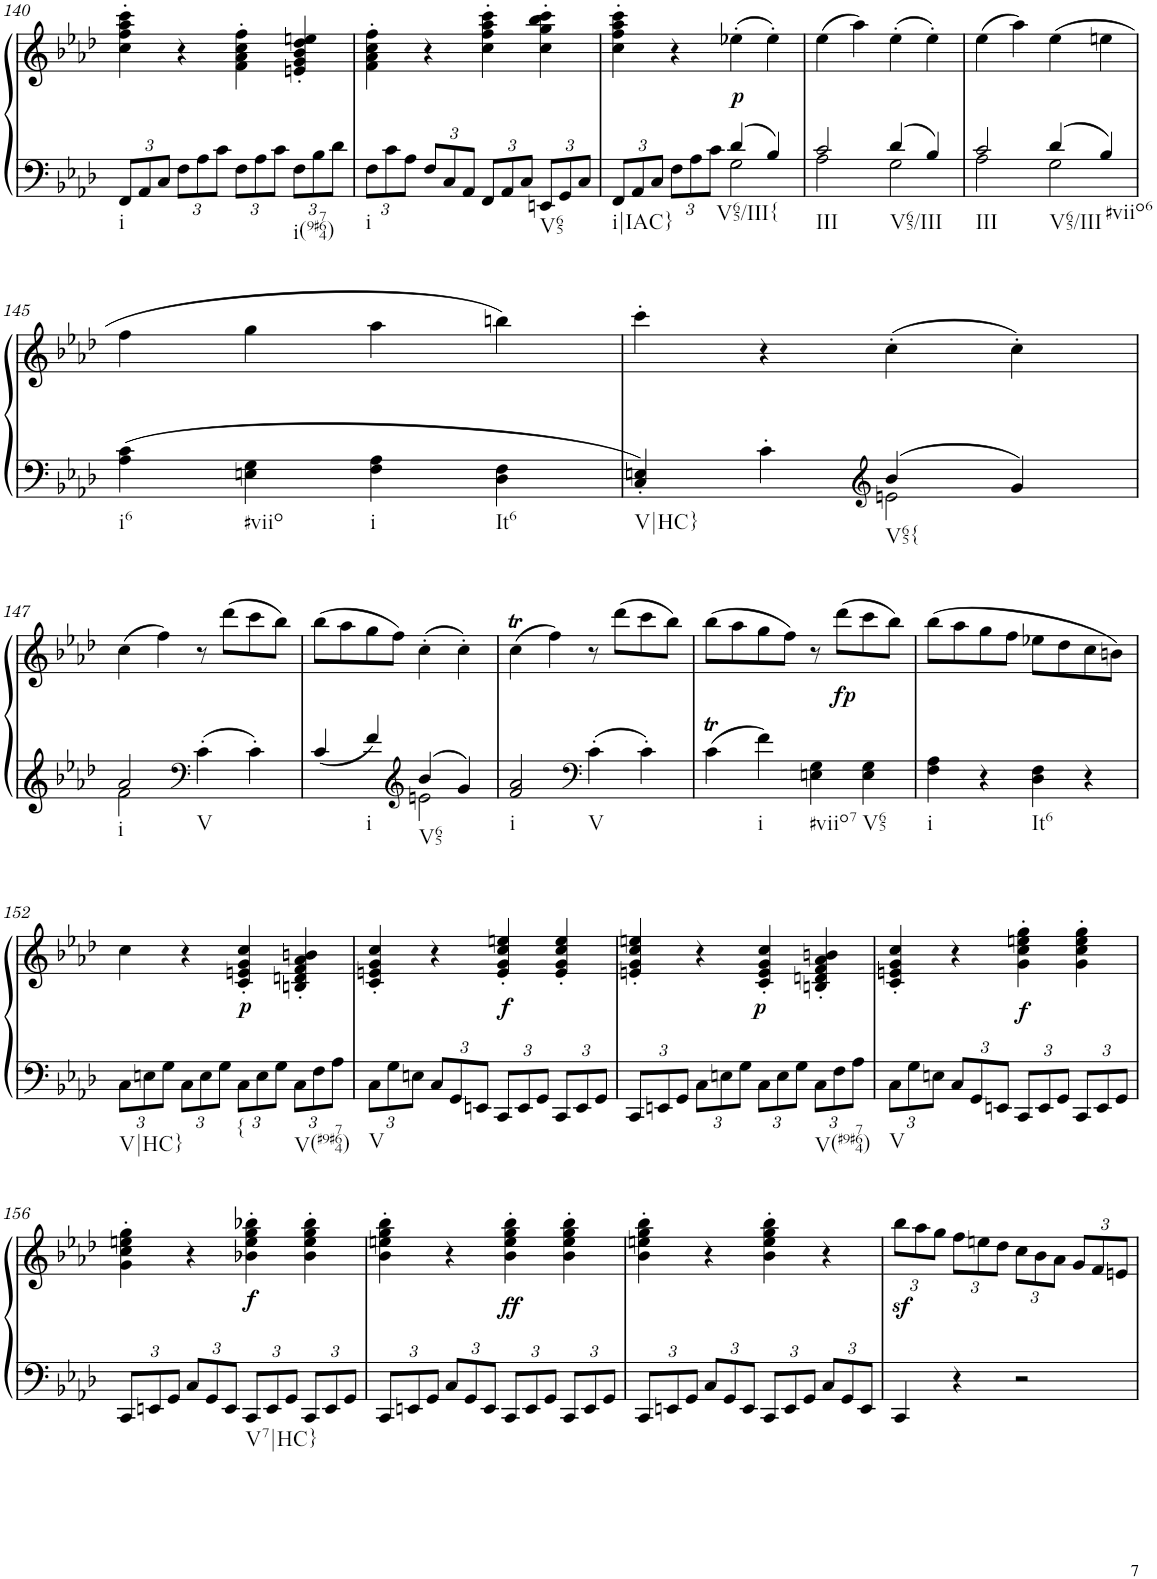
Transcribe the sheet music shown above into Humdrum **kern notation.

**kern	**kern	**dynam
*part1	*part1	*part1
*staff2	*staff1	*staff1/2
*I"Piano	*	*
*I'Pno.	*	*
!!LO:PB:g=z
*clefF4	*clefG2	*
*k[b-e-a-d-]	*k[b-e-a-d-]	*
*A-:	*A-:	*
*M2/2	*M2/2	*
*met(c|)	*met(c|)	*
*Xbrackettup	*	*
=140	=140	=140
!LO:TX:b:t=i	!	!
12FF/L	4cc\' 4ff\' 4aa-\' 4ccc\'	.
12AA-/	.	.
12C/J	.	.
12F\L	4r	.
12A-\	.	.
12c\J	.	.
12F\L	4f\' 4a-\' 4cc\' 4ff\'	.
12A-\	.	.
12c\J	.	.
!LO:TX:b:t=i(9#764)	!	!
12F\L	4en/' 4g/' 4b-/' 4dd-/' 4een/'	.
12B-\	.	.
12d-\J	.	.
=141	=141	=141
!LO:TX:b:t=i	!	!
12F\L	4f\' 4a-\' 4cc\' 4ff\'	.
12c\	.	.
12A-\J	.	.
12F/L	4r	.
12C/	.	.
12AA-/J	.	.
12FF/L	4cc\' 4ff\' 4aa-\' 4ccc\'	.
12AA-/	.	.
12C/J	.	.
!LO:TX:b:t=V65	!	!
12EEn/L	4cc\' 4gg\' 4bb-\' 4ccc\'	.
12GG/	.	.
12C/J	.	.
=142	=142	=142
*^	*	*
!LO:TX:b:t=i|IAC}	!	!	!
12FF/L	2ryy	4cc\' 4ff\' 4aa-\' 4ccc\'	.
12AA-/	.	.	.
12C/J	.	.	.
12F\L	.	4r	.
12A-\	.	.	.
12c\J	.	.	.
!LO:TX:b:t=V65/III{	!	!	!
!	!	!	!LO:DY:b
4d-/	2G\	(4ee-X'\	p
4B-/	.	4ee-'\)	.
=143	=143	=143	=143
!LO:TX:b:t=III	!	!	!
2c/	2A-\	(4ee-\	.
.	.	4aa-\)	.
!LO:TX:b:t=V65/III	!	!	!
4d-/	2G\	(4ee-'\	.
4B-/	.	4ee-'\)	.
=144	=144	=144	=144
!LO:TX:b:t=III	!	!	!
2c/	2A-\	(4ee-\	.
.	.	4aa-\)	.
!LO:TX:b:t=V65/III	!	!	!
4d-/	2G\	(4ee-\	.
!LO:TX:b:t=#viio6	!	!	!
4B-/	.	4een\	.
*v	*v	*	*
!!LO:LB:g=z
=145	=145	=145
!LO:TX:b:t=i6	!	!
4A-\ 4c\	4ff\	.
!LO:TX:b:t=#viio	!	!
4En\ 4G\	4gg\	.
!LO:TX:b:t=i	!	!
4F\ 4A-\	4aa-\	.
!LO:TX:b:t=It6	!	!
4D-\ 4F\	4bbn\)	.
=146	=146	=146
*^	*	*
!LO:TX:b:t=V|HC}	!	!	!
4C/' 4En/'	2ryy	4ccc'\	.
4c'\	.	4r	.
*clefG2	*	*	*
!LO:TX:b:t=V65{	!	!	!
4b-/	2en\	(4cc'\	.
4g/	.	4cc'\)	.
!!LO:LB:g=z
=147	=147	=147	=147
!LO:TX:b:t=i	!	!	!
2a-/	2f\	(4cc\	.
.	.	4ff\)	.
*clefF4	*	*	*
!LO:TX:b:t=V	!	!	!
4c'>\	2ryy	8r	.
.	.	(8ddd-\L	.
4c'>\	.	8ccc\	.
.	.	8bb-\J)	.
=148	=148	=148	=148
4c/	2ryy	(8bb-\L	.
.	.	8aa-\	.
!LO:TX:b:t=i	!	!	!
4f/	.	8gg\	.
.	.	8ff\J)	.
*clefG2	*	*	*
!LO:TX:b:t=V65	!	!	!
4b-/	2en\	(4cc'\	.
4g/	.	4cc'\)	.
*v	*v	*	*
=149	=149	=149
!LO:TX:b:t=i	!	!
2f/ 2a-/	(4cct\	.
.	4ff\)	.
*clefF4	*	*
!LO:TX:b:t=V	!	!
4c'\	8r	.
.	(8ddd-\L	.
4c'\	8ccc\	.
.	8bb-\J)	.
=150	=150	=150
4ct\	(8bb-\L	.
.	8aa-\	.
!LO:TX:b:t=i	!	!
4f\	8gg\	.
.	8ff\J)	.
!LO:TX:b:t=#viio7	!	!
4En\ 4G\	8r	.
!	!	!LO:DY:b
.	(8ddd-\L	fp
!LO:TX:b:t=V65	!	!
4E\ 4G\	8ccc\	.
.	8bb-\J)	.
=151	=151	=151
!LO:TX:b:t=i	!	!
4F\ 4A-\	(8bb-\L	.
.	8aa-\	.
4r	8gg\	.
.	8ff\J	.
!LO:TX:b:t=It6	!	!
4D-\ 4F\	8ee-X\L	.
.	8dd-\	.
4r	8cc\	.
.	8bn\J)	.
!!LO:LB:g=z
=152	=152	=152
!LO:TX:b:t=V|HC}	!	!
12C\L	4cc\	.
12En\	.	.
12G\J	.	.
12C\L	4r	.
12E\	.	.
12G\J	.	.
!LO:TX:b:t={	!	!
!	!	!LO:DY:b
12C\L	4c/' 4en/' 4g/' 4cc/'	p
12E\	.	.
12G\J	.	.
!LO:TX:b:t=V(#9#764)	!	!
12C\L	4Bn/' 4dn/' 4f/' 4a-/' 4bn/'	.
12F\	.	.
12A-\J	.	.
=153	=153	=153
!LO:TX:b:t=V	!	!
12C\L	4c/' 4en/' 4g/' 4cc/'	.
12G\	.	.
12En\J	.	.
12C/L	4r	.
12GG/	.	.
12EEn/J	.	.
!	!	!LO:DY:b
12CC/L	4e/' 4g/' 4cc/' 4een/'	f
12EE/	.	.
12GG/J	.	.
12CC/L	4e/' 4g/' 4cc/' 4ee/'	.
12EE/	.	.
12GG/J	.	.
=154	=154	=154
*	*^	*
12CC/L	4en/' 4g/' 4cc/' 4een/'	3..ryy	.
12EEn/	.	.	.
12GG/J	.	.	.
12C\L	4r	.	.
12En\	.	.	.
12G\J	.	.	.
12C\L	4c/' 4e/' 4g/' 4cc/'	.	.
!	!	!	!LO:DY:b
12E\	.	3ryy	p
12G\J	.	.	.
!LO:TX:b:t=V(#9#764)	!	!	!
12C\L	4Bn/' 4dn/' 4f/' 4a-/' 4bn/'	.	.
12F\	.	.	.
12A-\J	.	12ryy	.
=155	=155	=155	=155
!LO:TX:b:t=V	!	!	!
*	*v	*v	*
12C\L	4c/' 4en/' 4g/' 4cc/'	.
12G\	.	.
12En\J	.	.
12C/L	4r	.
12GG/	.	.
12EEn/J	.	.
!	!	!LO:DY:a=2
12CC/L	4g\' 4cc\' 4een\' 4gg\'	f
12EE/	.	.
12GG/J	.	.
12CC/L	4g\' 4cc\' 4ee\' 4gg\'	.
12EE/	.	.
12GG/J	.	.
!!LO:LB:g=z
=156	=156	=156
12CC/L	4g\' 4cc\' 4een\' 4gg\'	.
12EEn/	.	.
12GG/J	.	.
12C/L	4r	.
12GG/	.	.
12EE/J	.	.
!LO:TX:b:t=V7|HC}	!	!
!	!	!LO:DY:b
12CC/L	4b-X\' 4ee\' 4gg\' 4bb-X\'	f
12EE/	.	.
12GG/J	.	.
12CC/L	4b-\' 4ee\' 4gg\' 4bb-\'	.
12EE/	.	.
12GG/J	.	.
=157	=157	=157
12CC/L	4b-\' 4een\' 4gg\' 4bb-\'	.
12EEn/	.	.
12GG/J	.	.
12C/L	4r	.
12GG/	.	.
12EE/J	.	.
!	!	!LO:DY:b
12CC/L	4b-\' 4ee\' 4gg\' 4bb-\'	ff
12EE/	.	.
12GG/J	.	.
12CC/L	4b-\' 4ee\' 4gg\' 4bb-\'	.
12EE/	.	.
12GG/J	.	.
=158	=158	=158
12CC/L	4b-\' 4een\' 4gg\' 4bb-\'	.
12EEn/	.	.
12GG/J	.	.
12C/L	4r	.
12GG/	.	.
12EE/J	.	.
12CC/L	4b-\' 4ee\' 4gg\' 4bb-\'	.
12EE/	.	.
12GG/J	.	.
12C/L	4r	.
12GG/	.	.
12EE/J	.	.
=159	=159	=159
*	*Xbrackettup	*
4CC/	12bb-z<\L	.
.	12aa-\	.
.	12gg\J	.
4r	12ff\L	.
.	12een\	.
.	12dd-\J	.
2r	12cc\L	.
.	12b-\	.
.	12a-\J	.
.	12g/L	.
.	12f/	.
.	12en/J	.
=	=	=
*-	*-	*-
